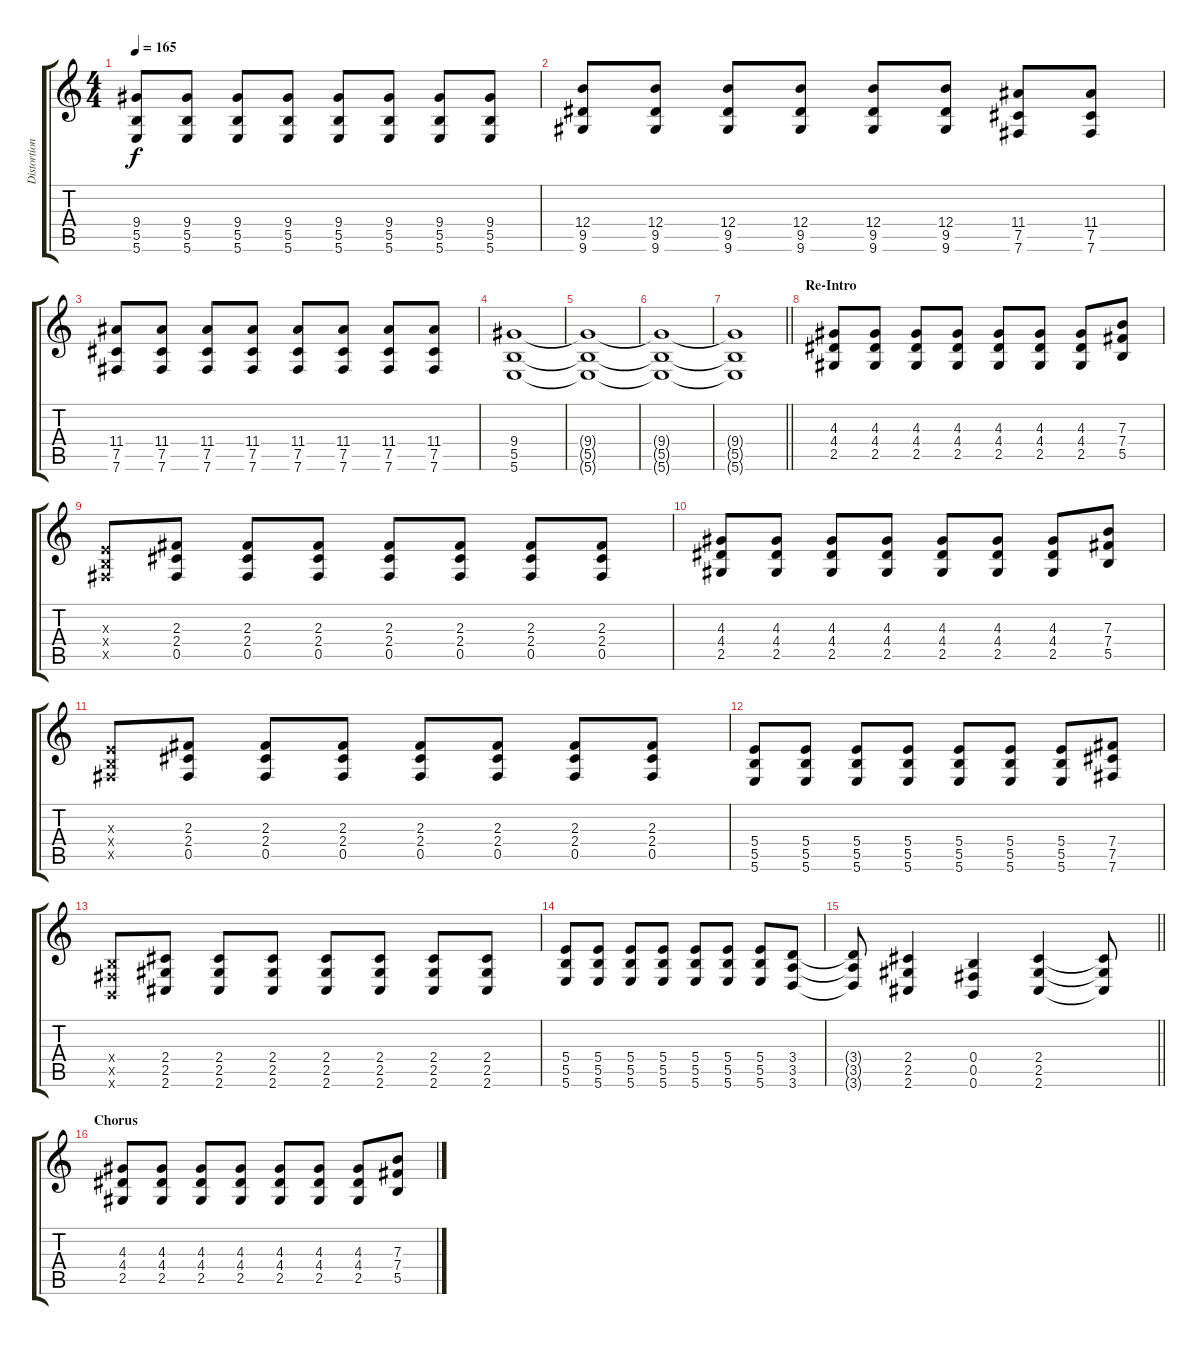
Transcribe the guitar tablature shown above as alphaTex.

\track ("Distortion Guitar 1" "Distortion") {instrument distortionguitar}
\staff {score tabs}
\tuning (Db4 Ab3 E3 B2 Gb2 B1) {hide}
\ts (4 4)
\tempo 165
\clef g2
\ks c
(9.4 5.5 5.6).8{dy f} (9.4 5.5 5.6).8 (9.4 5.5 5.6).8 (9.4 5.5 5.6).8 (9.4 5.5 5.6).8 (9.4 5.5 5.6).8 (9.4 5.5 5.6).8 (9.4 5.5 5.6).8 |
(12.4 9.5 9.6).8 (12.4 9.5 9.6).8 (12.4 9.5 9.6).8 (12.4 9.5 9.6).8 (12.4 9.5 9.6).8 (12.4 9.5 9.6).8 (11.4 7.5 7.6).8 (11.4 7.5 7.6).8 |
(11.4 7.5 7.6).8 (11.4 7.5 7.6).8 (11.4 7.5 7.6).8 (11.4 7.5 7.6).8 (11.4 7.5 7.6).8 (11.4 7.5 7.6).8 (11.4 7.5 7.6).8 (11.4 7.5 7.6).8 |
(9.4 5.5 5.6).1 |
(9.4{t} 5.5{t} 5.6{t}).1 |
(9.4{t} 5.5{t} 5.6{t}).1 |
\barLineRight lightlight
(9.4{t} 5.5{t} 5.6{t}).1 |
\section ("" "Re-Intro")
(4.3 4.4 2.5).8 (4.3 4.4 2.5).8 (4.3 4.4 2.5).8 (4.3 4.4 2.5).8 (4.3 4.4 2.5).8 (4.3 4.4 2.5).8 (4.3 4.4 2.5).8 (7.3 7.4 5.5).8 |
(0.3{x} 0.4{x} 0.5{x}).8 (2.3 2.4 0.5).8 (2.3 2.4 0.5).8 (2.3 2.4 0.5).8 (2.3 2.4 0.5).8 (2.3 2.4 0.5).8 (2.3 2.4 0.5).8 (2.3 2.4 0.5).8 |
(4.3 4.4 2.5).8 (4.3 4.4 2.5).8 (4.3 4.4 2.5).8 (4.3 4.4 2.5).8 (4.3 4.4 2.5).8 (4.3 4.4 2.5).8 (4.3 4.4 2.5).8 (7.3 7.4 5.5).8 |
(0.3{x} 0.4{x} 0.5{x}).8 (2.3 2.4 0.5).8 (2.3 2.4 0.5).8 (2.3 2.4 0.5).8 (2.3 2.4 0.5).8 (2.3 2.4 0.5).8 (2.3 2.4 0.5).8 (2.3 2.4 0.5).8 |
(5.4 5.5 5.6).8 (5.4 5.5 5.6).8 (5.4 5.5 5.6).8 (5.4 5.5 5.6).8 (5.4 5.5 5.6).8 (5.4 5.5 5.6).8 (5.4 5.5 5.6).8 (7.4 7.5 7.6).8 |
(0.4{x} 0.5{x} 0.6{x}).8 (2.4 2.5 2.6).8 (2.4 2.5 2.6).8 (2.4 2.5 2.6).8 (2.4 2.5 2.6).8 (2.4 2.5 2.6).8 (2.4 2.5 2.6).8 (2.4 2.5 2.6).8 |
(5.4 5.5 5.6).8 (5.4 5.5 5.6).8 (5.4 5.5 5.6).8 (5.4 5.5 5.6).8 (5.4 5.5 5.6).8 (5.4 5.5 5.6).8 (5.4 5.5 5.6).8 (3.4 3.5 3.6).8 |
\barLineRight lightlight
(3.4{t} 3.5{t} 3.6{t}).8 (2.4 2.5 2.6).4 (0.4 0.5 0.6).4 (2.4 2.5 2.6).4 (2.4{t} 2.5{t} 2.6{t}).8 |
\section ("" "Chorus")
(4.3 4.4 2.5).8 (4.3 4.4 2.5).8 (4.3 4.4 2.5).8 (4.3 4.4 2.5).8 (4.3 4.4 2.5).8 (4.3 4.4 2.5).8 (4.3 4.4 2.5).8 (7.3 7.4 5.5).8
